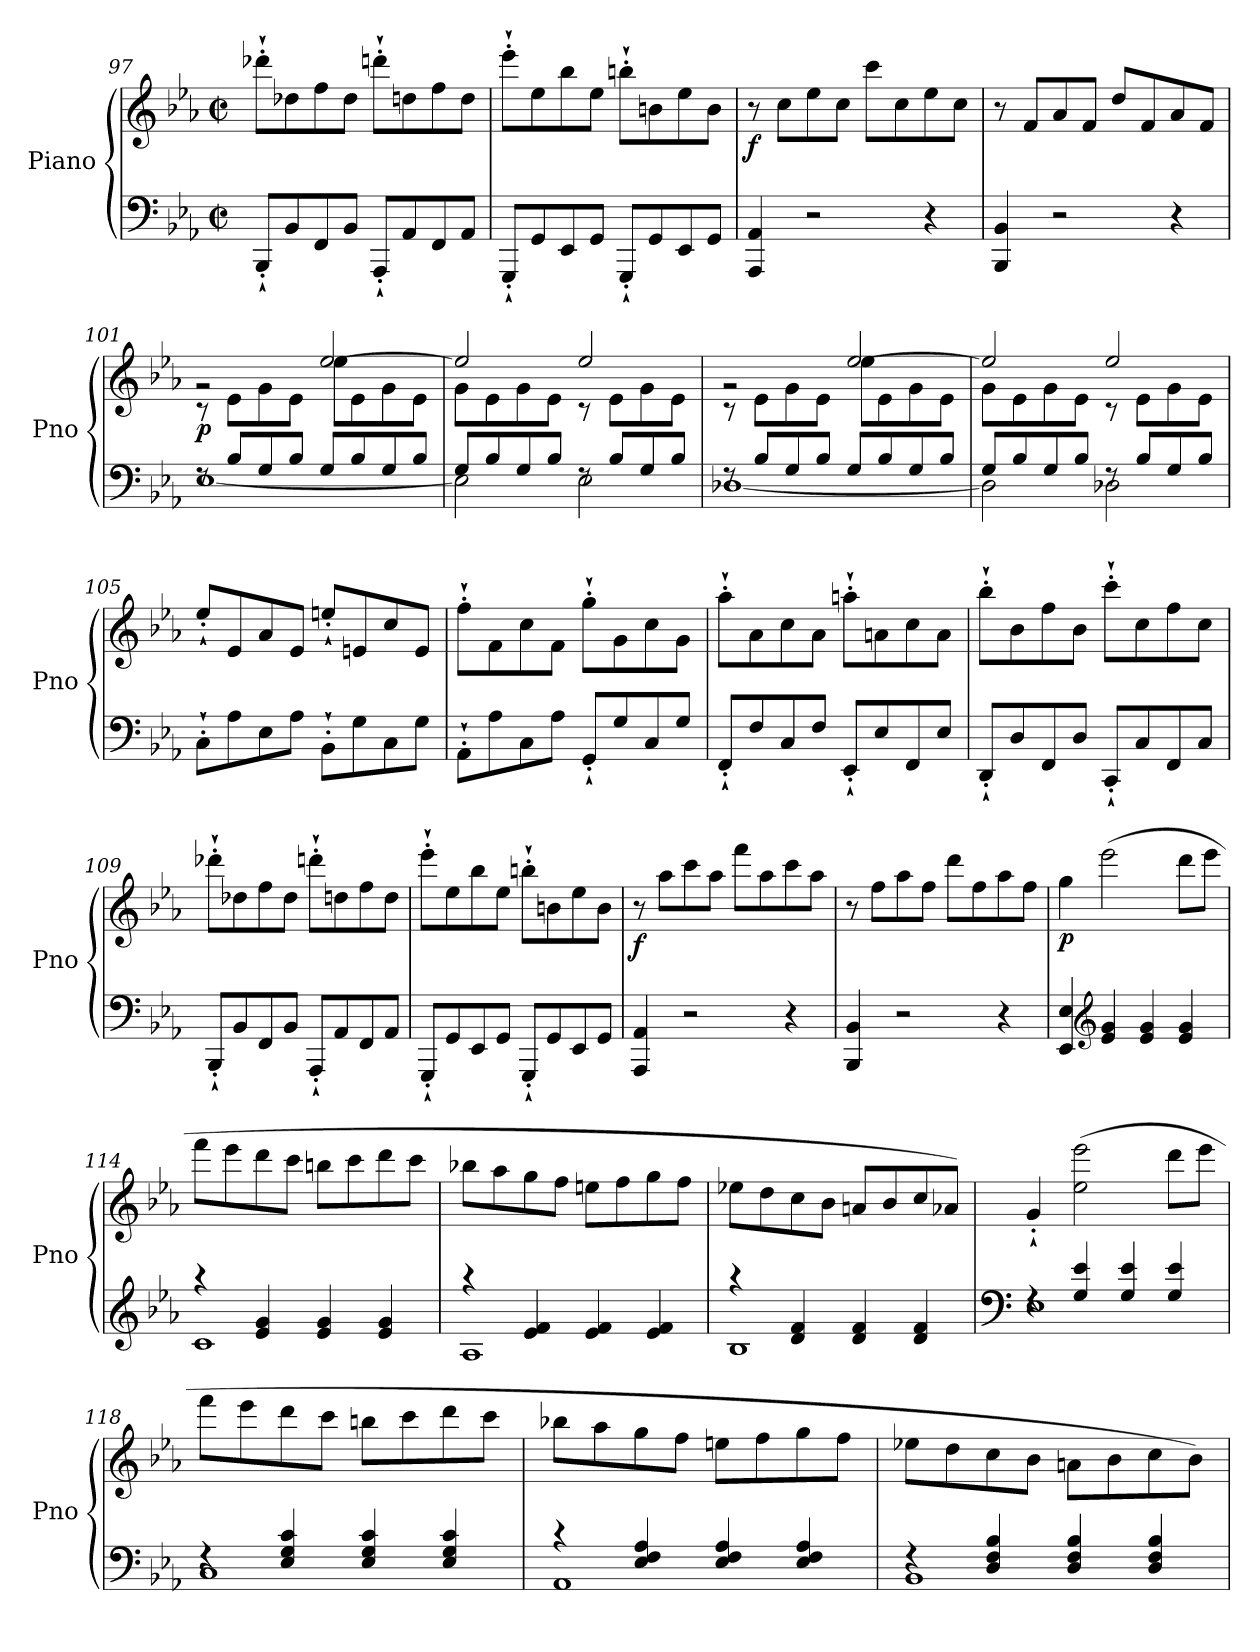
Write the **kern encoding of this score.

**kern	**kern	**dynam
*part1	*part1	*part1
*staff2	*staff1	*staff1/2
*I"Piano	*	*
*I'Pno	*	*
*clefF4	*clefG2	*
*k[b-e-a-]	*k[b-e-a-]	*
*E-:	*E-:	*
*M2/2	*M2/2	*
*met(c|)	*met(c|)	*
=97	=97	=97
8BBB-'<`</L	8ddd-X'>`>\L	.
8BB-/	8dd-X\	.
8FF/	8ff\	.
8BB-/J	8dd-\J	.
8AAA-'<`</L	8dddn'>`>\L	.
8AA-/	8ddn\	.
8FF/	8ff\	.
8AA-/J	8dd\J	.
=98	=98	=98
8GGG'<`</L	8eee-'>`>\L	.
8GG/	8ee-\	.
8EE-/	8bb-\	.
8GG/J	8ee-\J	.
8GGG'<`</L	8bbn'>`>\L	.
8GG/	8bn\	.
8EE-/	8ee-\	.
8GG/J	8b\J	.
!!LO:PB:g=z
=99	=99	=99
!	!	!LO:DY:b
4AAA-/ 4AA-/	8r	f
.	8cc\L	.
2r	8ee-\	.
.	8cc\J	.
.	8ccc\L	.
.	8cc\	.
4r	8ee-\	.
.	8cc\J	.
=100	=100	=100
4BBB-/ 4BB-/	8r	.
.	8f/L	.
2r	8a-/	.
.	8f/J	.
.	8dd/L	.
.	8f/	.
4r	8a-/	.
.	8f/J	.
=101	=101	=101
*^	*^	*
!	!	!	!	!LO:DY:b
8rF	[<1E-	2rg	8rc	p
8B-/L	.	.	8e-\L	.
8G/	.	.	8g\	.
8B-/J	.	.	8e-\J	.
8G/L	.	[>2ee-/	8ee-\L	.
8B-/	.	.	8e-\	.
8G/	.	.	8g\	.
8B-/J	.	.	8e-\J	.
=102	=102	=102	=102	=102
8G/L	2E-\]	2ee-/]	8g\L	.
8B-/	.	.	8e-\	.
8G/	.	.	8g\	.
8B-/J	.	.	8e-\J	.
8rF	2E-\	2ee-/	8rc	.
8B-/L	.	.	8e-\L	.
8G/	.	.	8g\	.
8B-/J	.	.	8e-\J	.
=103	=103	=103	=103	=103
8rF	[<1D-X	2rg	8rc	.
8B-/L	.	.	8e-\L	.
8G/	.	.	8g\	.
8B-/J	.	.	8e-\J	.
8G/L	.	[>2ee-/	8ee-\L	.
8B-/	.	.	8e-\	.
8G/	.	.	8g\	.
8B-/J	.	.	8e-\J	.
!!LO:LB:g=z	!!
=104	=104	=104	=104	=104
8G/L	2D-\]	2ee-/]	8g\L	.
8B-/	.	.	8e-\	.
8G/	.	.	8g\	.
8B-/J	.	.	8e-\J	.
8rF	2D-X\	2ee-/	8rc	.
8B-/L	.	.	8e-\L	.
8G/	.	.	8g\	.
8B-/J	.	.	8e-\J	.
*v	*v	*	*	*
*	*v	*v	*
=105	=105	=105
8C'>`>\L	8ee-'<`</L	.
8A-\	8e-/	.
8E-\	8a-/	.
8A-\J	8e-/J	.
8BB-'>`>\L	8een'<`</L	.
8G\	8en/	.
8C\	8cc/	.
8G\J	8e/J	.
=106	=106	=106
8AA-'>`>\L	8ff'>`>\L	.
8A-\	8f\	.
8C\	8cc\	.
8A-\J	8f\J	.
8GG'<`</L	8gg'>`>\L	.
8G/	8g\	.
8C/	8cc\	.
8G/J	8g\J	.
=107	=107	=107
8FF'<`</L	8aa-'>`>\L	.
8F/	8a-\	.
8C/	8cc\	.
8F/J	8a-\J	.
8EE-'<`</L	8aan'>`>\L	.
8E-/	8an\	.
8FF/	8cc\	.
8E-/J	8a\J	.
=108	=108	=108
8DD'<`</L	8bb-'>`>\L	.
8D/	8b-\	.
8FF/	8ff\	.
8D/J	8b-\J	.
8CC'<`</L	8ccc'>`>\L	.
8C/	8cc\	.
8FF/	8ff\	.
8C/J	8cc\J	.
!!LO:LB:g=z
=109	=109	=109
8BBB-'<`</L	8ddd-X'>`>\L	.
8BB-/	8dd-X\	.
8FF/	8ff\	.
8BB-/J	8dd-\J	.
8AAA-'<`</L	8dddn'>`>\L	.
8AA-/	8ddn\	.
8FF/	8ff\	.
8AA-/J	8dd\J	.
=110	=110	=110
8GGG'<`</L	8eee-'>`>\L	.
8GG/	8ee-\	.
8EE-/	8bb-\	.
8GG/J	8ee-\J	.
8GGG'<`</L	8bbn'>`>\L	.
8GG/	8bn\	.
8EE-/	8ee-\	.
8GG/J	8b\J	.
=111	=111	=111
!	!	!LO:DY:b
4AAA-/ 4AA-/	8r	f
.	8aa-\L	.
2r	8ccc\	.
.	8aa-\J	.
.	8fff\L	.
.	8aa-\	.
4r	8ccc\	.
.	8aa-\J	.
=112	=112	=112
4BBB-/ 4BB-/	8r	.
.	8ff\L	.
2r	8aa-\	.
.	8ff\J	.
.	8ddd\L	.
.	8ff\	.
4r	8aa-\	.
.	8ff\J	.
!!LO:LB:g=z
=113	=113	=113
!	!	!LO:DY:b
4EE-/ 4E-/	4gg\	p
*clefG2	*	*
4e-/ 4g/	(>2eee-\	.
4e-/ 4g/	.	.
4e-/ 4g/	8ddd\L	.
.	8eee-\J	.
=114	=114	=114
*^	*	*
4raa	1c	8fff\L	.
.	.	8eee-\	.
4e-/ 4g/	.	8ddd\	.
.	.	8ccc\J	.
4e-/ 4g/	.	8bbn\L	.
.	.	8ccc\	.
4e-/ 4g/	.	8ddd\	.
.	.	8ccc\J	.
=115	=115	=115	=115
4raa	1A-	8bb-X\L	.
.	.	8aa-\	.
4e-/ 4f/	.	8gg\	.
.	.	8ff\J	.
4e-/ 4f/	.	8een\L	.
.	.	8ff\	.
4e-/ 4f/	.	8gg\	.
.	.	8ff\J	.
=116	=116	=116	=116
4raa	1B-	8ee-X\L	.
.	.	8dd\	.
4d/ 4f/	.	8cc\	.
.	.	8b-\J	.
4d/ 4f/	.	8an/L	.
.	.	8b-/	.
4d/ 4f/	.	8cc/	.
.	.	8a-X/J)	.
!!LO:LB:g=z
=117	=117	=117	=117
*clefF4	*	*	*
4rF	1E-	4g'<`</	.
4G/ 4e-/	.	(>2ee-\ 2eee-\	.
4G/ 4e-/	.	.	.
4G/ 4e-/	.	8ddd\L	.
.	.	8eee-\J	.
=118	=118	=118	=118
4rF	1C	8fff\L	.
.	.	8eee-\	.
4E-/ 4G/ 4c/	.	8ddd\	.
.	.	8ccc\J	.
4E-/ 4G/ 4c/	.	8bbn\L	.
.	.	8ccc\	.
4E-/ 4G/ 4c/	.	8ddd\	.
.	.	8ccc\J	.
=119	=119	=119	=119
4rc	1AA-	8bb-X\L	.
.	.	8aa-\	.
4E-/ 4F/ 4A-/	.	8gg\	.
.	.	8ff\J	.
4E-/ 4F/ 4A-/	.	8een\L	.
.	.	8ff\	.
4E-/ 4F/ 4A-/	.	8gg\	.
.	.	8ff\J	.
=120	=120	=120	=120
4rF	1BB-	8ee-X\L	.
.	.	8dd\	.
4D/ 4F/ 4B-/	.	8cc\	.
.	.	8b-\J	.
4D/ 4F/ 4B-/	.	8an\L	.
.	.	8b-\	.
4D/ 4F/ 4B-/	.	8cc\	.
.	.	8b-\J)	.
*v	*v	*	*
=	=	=
*-	*-	*-
